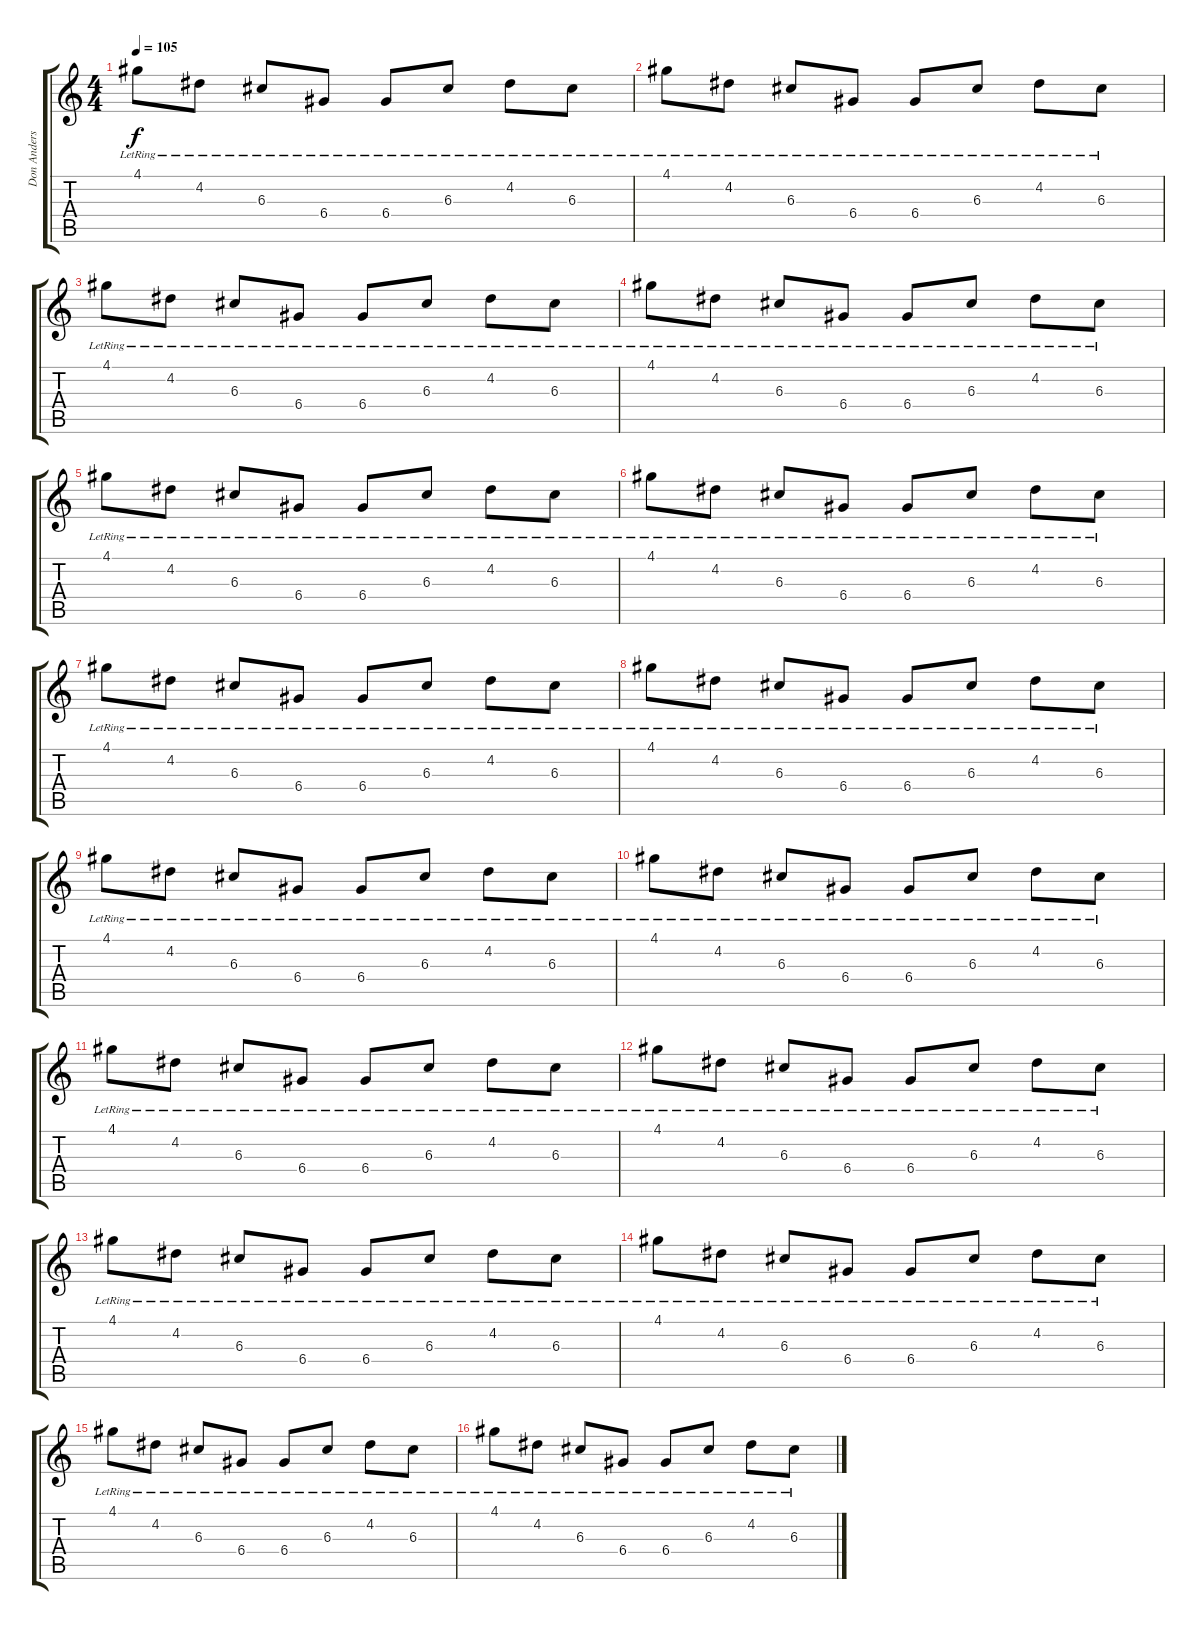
\track ("Don Anderson" "Don Anders") {instrument acousticguitarsteel}
\staff {score tabs}
\tuning (E4 B3 G3 D3 A2 E2) {hide}
\ts (4 4)
\tempo 105
\clef g2
\ks c
4.1{lr}.8{dy f} 4.2{lr}.8 6.3{lr}.8 6.4{lr}.8 6.4{lr}.8 6.3{lr}.8 4.2{lr}.8 6.3{lr}.8 |
4.1{lr}.8 4.2{lr}.8 6.3{lr}.8 6.4{lr}.8 6.4{lr}.8 6.3{lr}.8 4.2{lr}.8 6.3{lr}.8 |
4.1{lr}.8 4.2{lr}.8 6.3{lr}.8 6.4{lr}.8 6.4{lr}.8 6.3{lr}.8 4.2{lr}.8 6.3{lr}.8 |
4.1{lr}.8 4.2{lr}.8 6.3{lr}.8 6.4{lr}.8 6.4{lr}.8 6.3{lr}.8 4.2{lr}.8 6.3{lr}.8 |
4.1{lr}.8 4.2{lr}.8 6.3{lr}.8 6.4{lr}.8 6.4{lr}.8 6.3{lr}.8 4.2{lr}.8 6.3{lr}.8 |
4.1{lr}.8 4.2{lr}.8 6.3{lr}.8 6.4{lr}.8 6.4{lr}.8 6.3{lr}.8 4.2{lr}.8 6.3{lr}.8 |
4.1{lr}.8 4.2{lr}.8 6.3{lr}.8 6.4{lr}.8 6.4{lr}.8 6.3{lr}.8 4.2{lr}.8 6.3{lr}.8 |
4.1{lr}.8 4.2{lr}.8 6.3{lr}.8 6.4{lr}.8 6.4{lr}.8 6.3{lr}.8 4.2{lr}.8 6.3{lr}.8 |
4.1{lr}.8 4.2{lr}.8 6.3{lr}.8 6.4{lr}.8 6.4{lr}.8 6.3{lr}.8 4.2{lr}.8 6.3{lr}.8 |
4.1{lr}.8 4.2{lr}.8 6.3{lr}.8 6.4{lr}.8 6.4{lr}.8 6.3{lr}.8 4.2{lr}.8 6.3{lr}.8 |
4.1{lr}.8 4.2{lr}.8 6.3{lr}.8 6.4{lr}.8 6.4{lr}.8 6.3{lr}.8 4.2{lr}.8 6.3{lr}.8 |
4.1{lr}.8 4.2{lr}.8 6.3{lr}.8 6.4{lr}.8 6.4{lr}.8 6.3{lr}.8 4.2{lr}.8 6.3{lr}.8 |
4.1{lr}.8 4.2{lr}.8 6.3{lr}.8 6.4{lr}.8 6.4{lr}.8 6.3{lr}.8 4.2{lr}.8 6.3{lr}.8 |
4.1{lr}.8 4.2{lr}.8 6.3{lr}.8 6.4{lr}.8 6.4{lr}.8 6.3{lr}.8 4.2{lr}.8 6.3{lr}.8 |
4.1{lr}.8 4.2{lr}.8 6.3{lr}.8 6.4{lr}.8 6.4{lr}.8 6.3{lr}.8 4.2{lr}.8 6.3{lr}.8 |
4.1{lr}.8 4.2{lr}.8 6.3{lr}.8 6.4{lr}.8 6.4{lr}.8 6.3{lr}.8 4.2{lr}.8 6.3{lr}.8
